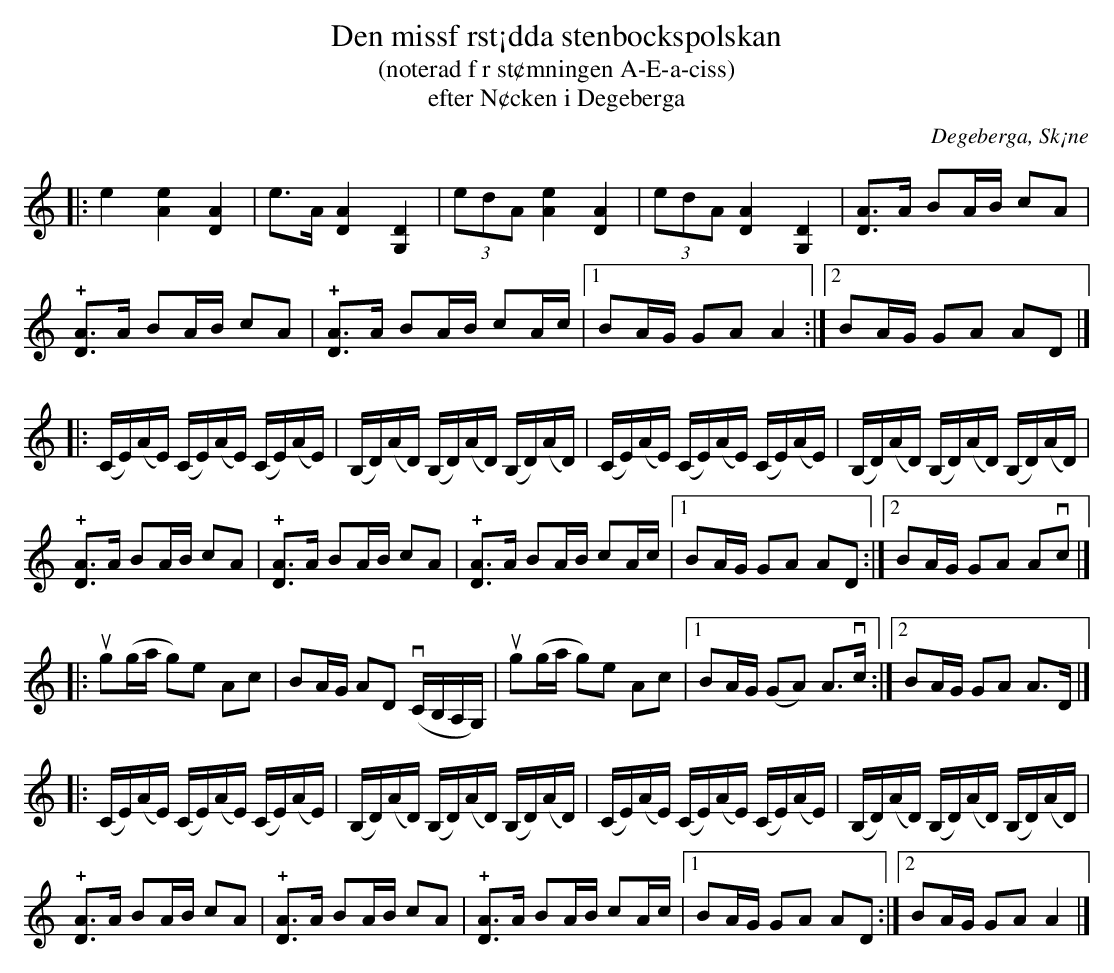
X:1
T:Den missf rst¡dda stenbockspolskan
T:(noterad f r st¢mningen A-E-a-ciss)
T:efter N¢cken i Degeberga
O:Degeberga, Sk¡ne
U:o=+open+
M:none
K:Am
[L:1/8]|:e2 [A2e2] [D2A2] |e>A [DA]2 [G,D]2 | (3edA [A2e2] [D2A2] | (3edA [DA]2 [G,D]2 |[DA]>A BA/B/ cA |
 !+![DA]>A BA/B/ cA | !+![DA]>A BA/B/ cA/c/ |1 BA/G/ GA A2 :|2 BA/G/ GA AD |]
[L:1/16]|: (CE)(AE) (CE)(AE) (CE)(AE) | (B,D)(AD) (B,D)(AD) (B,D)(AD) | (CE)(AE) (CE)(AE) (CE)(AE) | (B,D)(AD) (B,D)(AD) (B,D)(AD) |
[L:1/8] !+![DA]>A BA/B/ cA | !+![DA]>A BA/B/ cA | !+![DA]>A BA/B/ cA/c/ |1 BA/G/ GA AD :|2 BA/G/ GA Avc |]
[L:1/8] |: ug(g/a/ g)e Ac | BA/G/ AD v(C/B,/A,/G,/) | ug(g/a/ g)e Ac |1 BA/G/ (GA) A>vc :|2 BA/G/ GA A>D |]
[L:1/16]|: (CE)(AE) (CE)(AE) (CE)(AE) | (B,D)(AD) (B,D)(AD) (B,D)(AD) | (CE)(AE) (CE)(AE) (CE)(AE) | (B,D)(AD) (B,D)(AD) (B,D)(AD) |
[L:1/8] !+![DA]>A BA/B/ cA | !+![DA]>A BA/B/ cA | !+![DA]>A BA/B/ cA/c/ |1 BA/G/ GA AD :|2 BA/G/ GA A2 |]
